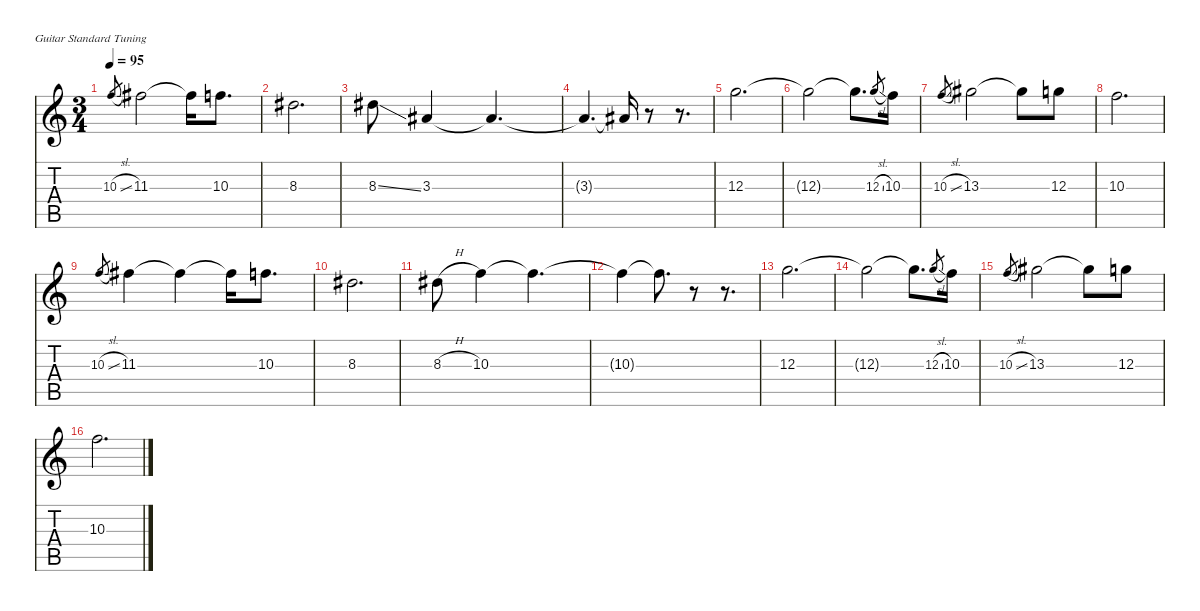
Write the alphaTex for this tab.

\defaultSystemsLayout 4
\hideDynamics
\bracketExtendMode nobrackets
\singleTrackTrackNamePolicy hidden
\multiTrackTrackNamePolicy hidden
\firstSystemTrackNameMode fullname
\firstSystemTrackNameOrientation horizontal
\otherSystemsTrackNameOrientation horizontal
\track ("Lead Guitar" "od.guit.") {instrument overdrivenguitar}
\staff {score tabs}
\tuning (E4 B3 G3 D3 A2 E2)
\ts (3 4)
\tempo 95
\clef g2
\ks c
10.3{sl}.8{gr dy mp beam Up} 11.3{acc #}.2{dy ff beam Down} 11.3{t acc #}.16{dy f beam Down} 10.3.8{d dy ff beam Down} |
8.3{acc #}.2{d beam Down} |
8.3{ss acc #}.8{beam Down} 3.3{acc #}.4{beam Up} 3.3{t acc #}.4{d dy f beam Up} |
3.3{t acc #}.4{d beam Up} 3.3{t acc #}.16{beam Up} r.8{beam Up} r.8{d beam Up} |
12.3.2{d dy ff beam Down} |
12.3{t}.2{dy f beam Down} 12.3{t}.8{d beam Down} 12.3{sl}.8{gr dy p beam Up} 10.3.16{dy f beam Down} |
10.3{sl}.8{gr dy p beam Up} 13.3{acc #}.2{dy ff beam Down} 13.3{t acc #}.8{dy f beam Down} 12.3.8{dy ff beam Down} |
10.3.2{d beam Down} |
10.3{sl}.8{gr dy mp beam Up} 11.3{acc #}.4{dy ff beam Down} 11.3{t acc #}.4{dy f beam Down} 11.3{t acc #}.16{beam Down} 10.3.8{d dy ff beam Down} |
8.3{acc #}.2{d beam Down} |
8.3{h acc #}.8{beam Down} 10.3.4{beam Down} 10.3{t}.4{d dy f beam Down} |
10.3{t}.4{beam Down} 10.3{t}.8{d beam Down} r.8{beam Down} r.8{d beam Down} |
12.3.2{d dy ff beam Down} |
12.3{t}.2{dy f beam Down} 12.3{t}.8{d beam Down} 12.3{sl}.8{gr dy p beam Up} 10.3.16{dy f beam Down} |
10.3{sl}.8{gr dy p beam Up} 13.3{acc #}.2{dy ff beam Down} 13.3{t acc #}.8{dy f beam Down} 12.3.8{dy ff beam Down} |
10.3.2{d beam Down}
